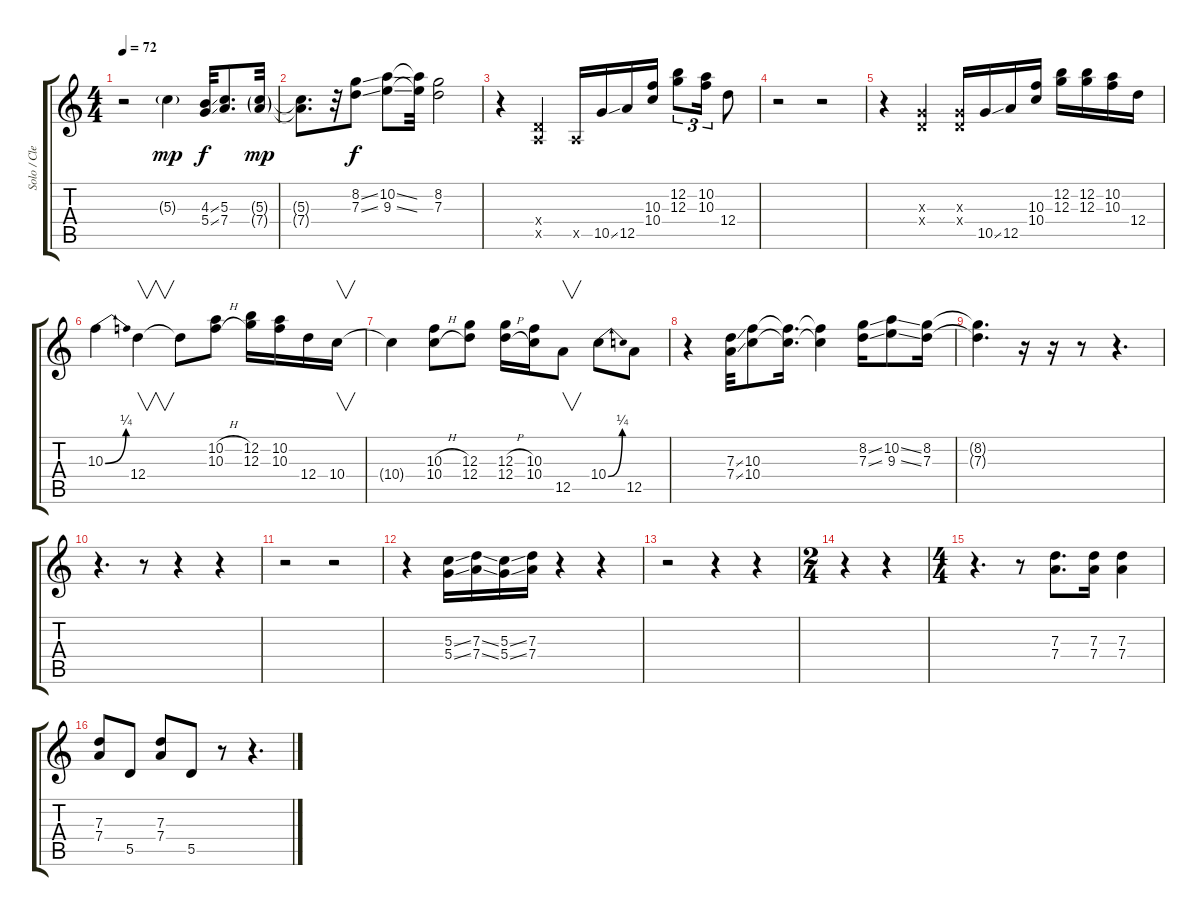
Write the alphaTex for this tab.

\track ("Solo / Clean Gitarr" "Solo / Cle") {instrument distortionguitar}
\staff {score tabs}
\tuning (E4 B3 G3 D3 A2 E2) {hide}
\ts (4 4)
\tempo 72
\clef g2
\ks c
r.2{dy f} 5.3{g}.4{dy mp} (4.3{ss} 5.4{ss}).32{dy f} (5.3 7.4).8{d} (5.3{g} 7.4{g}).32{dy mp} |
(5.3{t} 7.4{t}).8{d} r.32 (8.2{ss} 7.3{ss}).8{dy f} (10.2{ss} 9.3{ss}).8 (10.2{t} 9.3{t}).32 (8.2 7.3).2 |
r.4 (0.4{x} 0.5{x}).4 0.5{x}.16 10.5{ss}.16 12.5.16 (10.3 10.4).16 (12.2 12.3).8{tu (3 2)} (10.2 10.3).16{tu (3 2)} 12.4.8 |
r.2 r.2 |
r.4 (0.3{x} 0.4{x}).4 (0.3{x} 0.4{x}).16 10.5{ss}.16 12.5.16 (10.3 10.4).16 (12.2 12.3).16 (12.2 12.3).16 (10.2 10.3).16 12.4.16 |
10.3{be (bend 0 0 60 1)}.4 12.4.4{v} 12.4{t}.8 (10.2{h} 10.3{h}).8 (12.2 12.3).16 (10.2 10.3).16 12.4.16 10.4.16{v} |
10.4{t}.4 (10.3{h} 10.4{h}).8 (12.3 12.4).8 (12.3{h} 12.4{h}).16 (10.3 10.4).16 12.5.8{v} 10.4{be (bend 0 0 60 1)}.8 12.5.8 |
r.4 (7.3{ss} 7.4{ss}).32 (10.3 10.4).8 (10.3{t} 10.4{t}).16{d} (10.3{t} 10.4{t}).4 (8.2{ss} 7.3{ss}).16 (10.2{ss} 9.3{ss}).8 (8.2 7.3).16 |
(8.2{t} 7.3{t}).4{d} r.16 r.16 r.8 r.4{d} |
r.4{d} r.8 r.4 r.4 |
r.2 r.2 |
r.4 (5.3{ss} 5.4{ss}).16 (7.3{ss} 7.4{ss}).16 (5.3{ss} 5.4{ss}).16 (7.3 7.4).16 r.4 r.4 |
r.2 r.4 r.4 |
\ts (2 4)
r.4 r.4 |
\ts (4 4)
r.4{d} r.8 (7.3 7.4).8{d} (7.3 7.4).16 (7.3 7.4).4 |
(7.3 7.4).8 5.5.8 (7.3 7.4).8 5.5.8 r.8 r.4{d}
